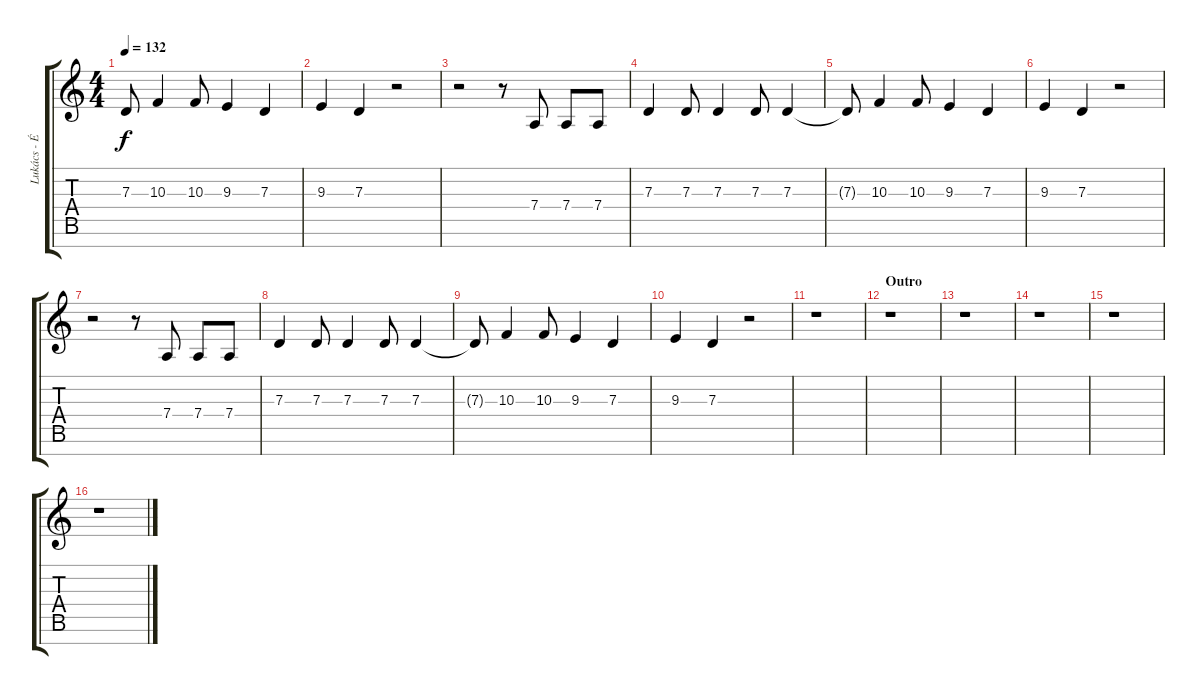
\track ("Lukács - Ének" "Lukács - É") {instrument oboe}
\staff {score tabs}
\tuning (E4 B3 G3 D3 A2 E2 B1) {hide}
\ts (4 4)
\tempo 132
\clef g2
\ks c
7.3{t}.8{dy f} 10.3.4 10.3.8 9.3.4 7.3.4 |
9.3.4 7.3.4 r.2 |
r.2 r.8 7.4.8 7.4.8 7.4.8 |
7.3.4 7.3.8 7.3.4 7.3.8 7.3.4 |
7.3{t}.8 10.3.4 10.3.8 9.3.4 7.3.4 |
9.3.4 7.3.4 r.2 |
r.2 r.8 7.4.8 7.4.8 7.4.8 |
7.3.4 7.3.8 7.3.4 7.3.8 7.3.4 |
7.3{t}.8 10.3.4 10.3.8 9.3.4 7.3.4 |
9.3.4 7.3.4 r.2 |
r.1 |
\section ("" "Outro")
r.1 |
r.1 |
r.1 |
r.1 |
r.1
